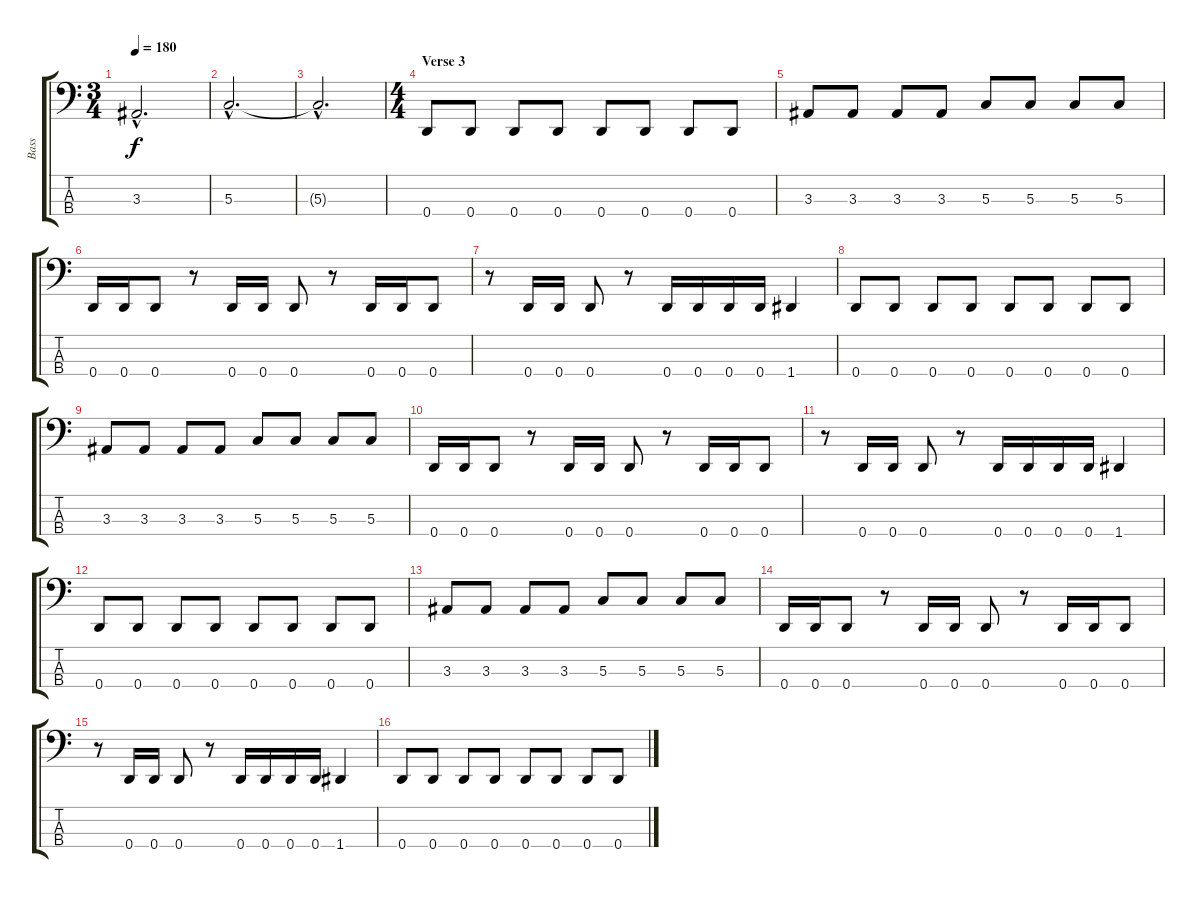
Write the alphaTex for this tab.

\track ("Bass" "Bass") {instrument electricbassfinger}
\staff {score tabs}
\tuning (F2 C2 G1 D1) {hide}
\ts (3 4)
\tempo 180
\clef f4
\ks c
3.3{hac t}.2{d dy f} |
5.3{hac}.2{d} |
5.3{hac t}.2{d} |
\ts (4 4)
\section ("" "Verse 3")
0.4.8 0.4.8 0.4.8 0.4.8 0.4.8 0.4.8 0.4.8 0.4.8 |
3.3.8 3.3.8 3.3.8 3.3.8 5.3.8 5.3.8 5.3.8 5.3.8 |
0.4.16 0.4.16 0.4.8 r.8 0.4.16 0.4.16 0.4.8 r.8 0.4.16 0.4.16 0.4.8 |
r.8 0.4.16 0.4.16 0.4.8 r.8 0.4.16 0.4.16 0.4.16 0.4.16 1.4.4 |
0.4.8 0.4.8 0.4.8 0.4.8 0.4.8 0.4.8 0.4.8 0.4.8 |
3.3.8 3.3.8 3.3.8 3.3.8 5.3.8 5.3.8 5.3.8 5.3.8 |
0.4.16 0.4.16 0.4.8 r.8 0.4.16 0.4.16 0.4.8 r.8 0.4.16 0.4.16 0.4.8 |
r.8 0.4.16 0.4.16 0.4.8 r.8 0.4.16 0.4.16 0.4.16 0.4.16 1.4.4 |
0.4.8 0.4.8 0.4.8 0.4.8 0.4.8 0.4.8 0.4.8 0.4.8 |
3.3.8 3.3.8 3.3.8 3.3.8 5.3.8 5.3.8 5.3.8 5.3.8 |
0.4.16 0.4.16 0.4.8 r.8 0.4.16 0.4.16 0.4.8 r.8 0.4.16 0.4.16 0.4.8 |
r.8 0.4.16 0.4.16 0.4.8 r.8 0.4.16 0.4.16 0.4.16 0.4.16 1.4.4 |
0.4.8 0.4.8 0.4.8 0.4.8 0.4.8 0.4.8 0.4.8 0.4.8
